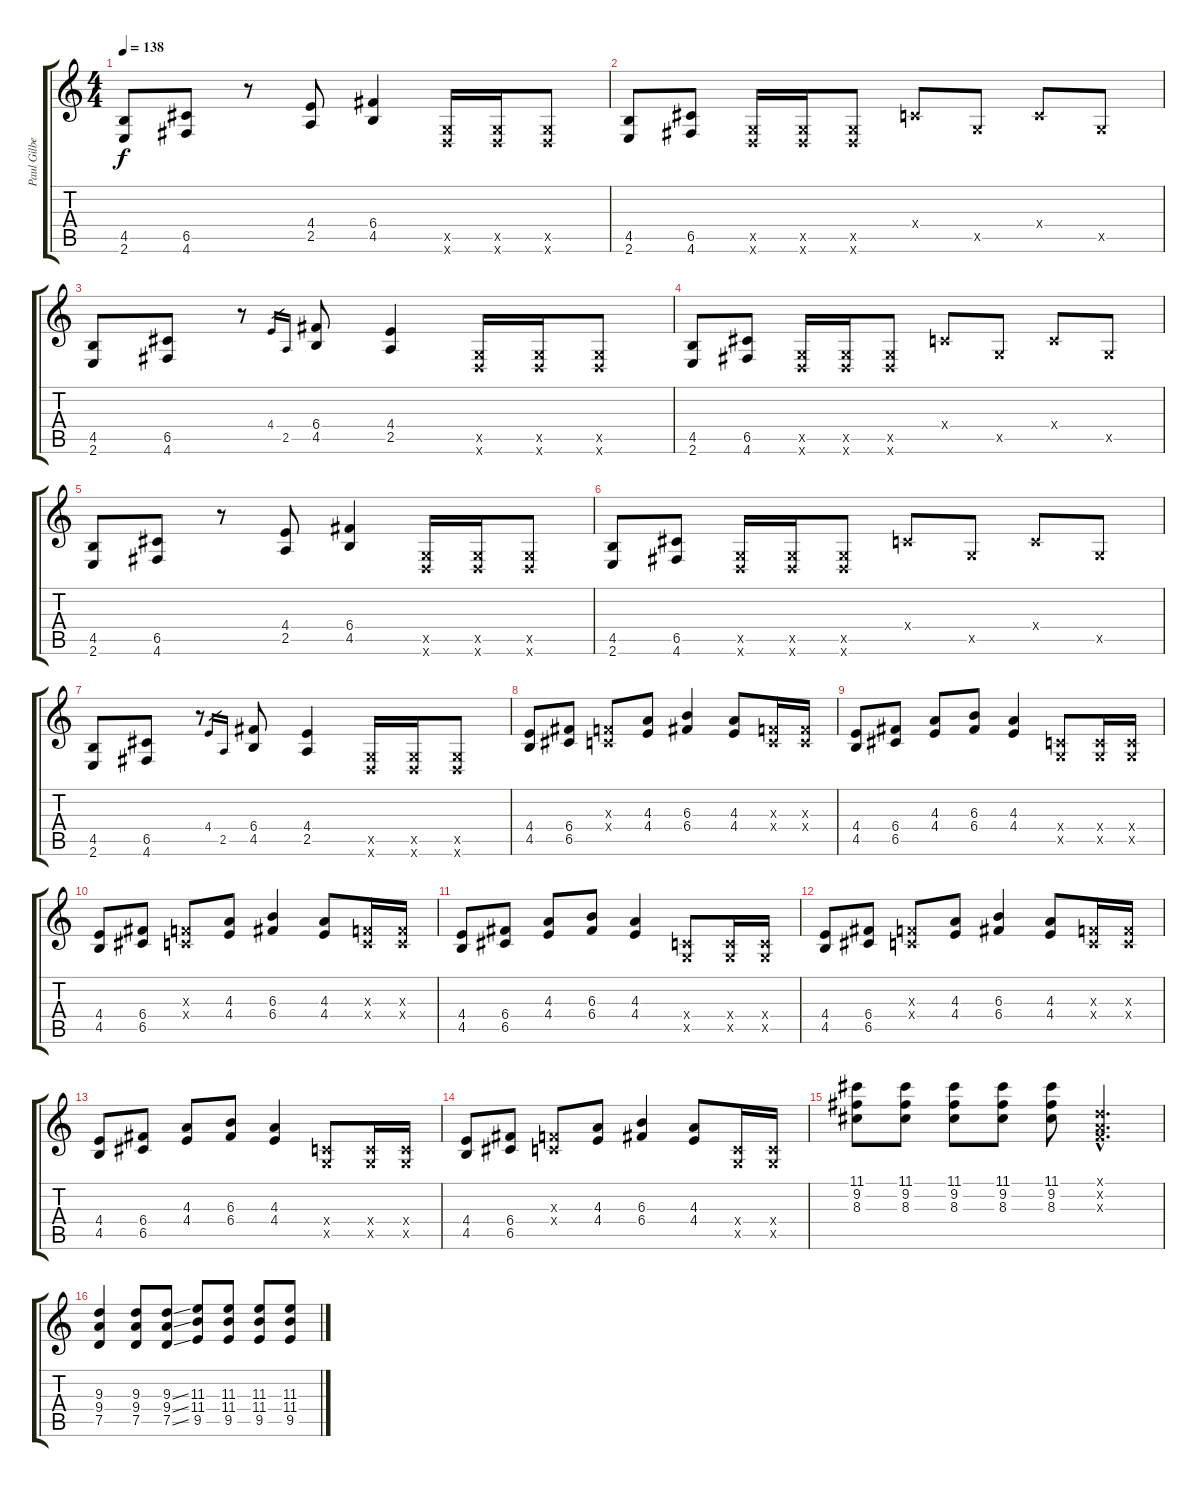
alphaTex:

\track ("Paul Gilbert 1" "Paul Gilbe") {instrument distortionguitar}
\staff {score tabs}
\tuning (D4 A3 F3 C3 G2 D2) {hide}
\ts (4 4)
\tempo 138
\clef g2
\ks c
(4.5 2.6).8{dy f} (6.5 4.6).8 r.8 (4.4 2.5).8 (6.4 4.5).4 (0.5{x} 0.6{x}).16 (0.5{x} 0.6{x}).16 (0.5{x} 0.6{x}).8 |
(4.5 2.6).8 (6.5 4.6).8 (0.5{x} 0.6{x}).16 (0.5{x} 0.6{x}).16 (0.5{x} 0.6{x}).8 0.4{x}.8 0.5{x}.8 0.4{x}.8 0.5{x}.8 |
(4.5 2.6).8 (6.5 4.6).8 r.8 4.4.16{gr} 2.5.16{gr} (6.4 4.5).8 (4.4 2.5).4 (0.5{x} 0.6{x}).16 (0.5{x} 0.6{x}).16 (0.5{x} 0.6{x}).8 |
(4.5 2.6).8 (6.5 4.6).8 (0.5{x} 0.6{x}).16 (0.5{x} 0.6{x}).16 (0.5{x} 0.6{x}).8 0.4{x}.8 0.5{x}.8 0.4{x}.8 0.5{x}.8 |
(4.5 2.6).8 (6.5 4.6).8 r.8 (4.4 2.5).8 (6.4 4.5).4 (0.5{x} 0.6{x}).16 (0.5{x} 0.6{x}).16 (0.5{x} 0.6{x}).8 |
(4.5 2.6).8 (6.5 4.6).8 (0.5{x} 0.6{x}).16 (0.5{x} 0.6{x}).16 (0.5{x} 0.6{x}).8 0.4{x}.8 0.5{x}.8 0.4{x}.8 0.5{x}.8 |
(4.5 2.6).8 (6.5 4.6).8 r.8 4.4.16{gr} 2.5.16{gr} (6.4 4.5).8 (4.4 2.5).4 (0.5{x} 0.6{x}).16 (0.5{x} 0.6{x}).16 (0.5{x} 0.6{x}).8 |
(4.4 4.5).8 (6.4 6.5).8 (0.3{x} 0.4{x}).8 (4.3 4.4).8 (6.3 6.4).4 (4.3 4.4).8 (0.3{x} 0.4{x}).16 (0.3{x} 0.4{x}).16 |
(4.4 4.5).8 (6.4 6.5).8 (4.3 4.4).8 (6.3 6.4).8 (4.3 4.4).4 (0.4{x} 0.5{x}).8 (0.4{x} 0.5{x}).16 (0.4{x} 0.5{x}).16 |
(4.4 4.5).8 (6.4 6.5).8 (0.3{x} 0.4{x}).8 (4.3 4.4).8 (6.3 6.4).4 (4.3 4.4).8 (0.3{x} 0.4{x}).16 (0.3{x} 0.4{x}).16 |
(4.4 4.5).8 (6.4 6.5).8 (4.3 4.4).8 (6.3 6.4).8 (4.3 4.4).4 (0.4{x} 0.5{x}).8 (0.4{x} 0.5{x}).16 (0.4{x} 0.5{x}).16 |
(4.4 4.5).8 (6.4 6.5).8 (0.3{x} 0.4{x}).8 (4.3 4.4).8 (6.3 6.4).4 (4.3 4.4).8 (0.3{x} 0.4{x}).16 (0.3{x} 0.4{x}).16 |
(4.4 4.5).8 (6.4 6.5).8 (4.3 4.4).8 (6.3 6.4).8 (4.3 4.4).4 (0.4{x} 0.5{x}).8 (0.4{x} 0.5{x}).16 (0.4{x} 0.5{x}).16 |
(4.4 4.5).8 (6.4 6.5).8 (0.3{x} 0.4{x}).8 (4.3 4.4).8 (6.3 6.4).4 (4.3 4.4).8 (0.4{x} 0.5{x}).16 (0.4{x} 0.5{x}).16 |
(11.1 9.2 8.3).8 (11.1 9.2 8.3).8 (11.1 9.2 8.3).8 (11.1 9.2 8.3).8 (11.1 9.2 8.3).8 (0.1{hac x} 0.2{hac x} 0.3{hac x}).4{d} |
(9.3 9.4 7.5).4 (9.3 9.4 7.5).8 (9.3{ss} 9.4{ss} 7.5{ss}).8 (11.3 11.4 9.5).8 (11.3 11.4 9.5).8 (11.3 11.4 9.5).8 (11.3{ss} 11.4{ss} 9.5{ss}).8
